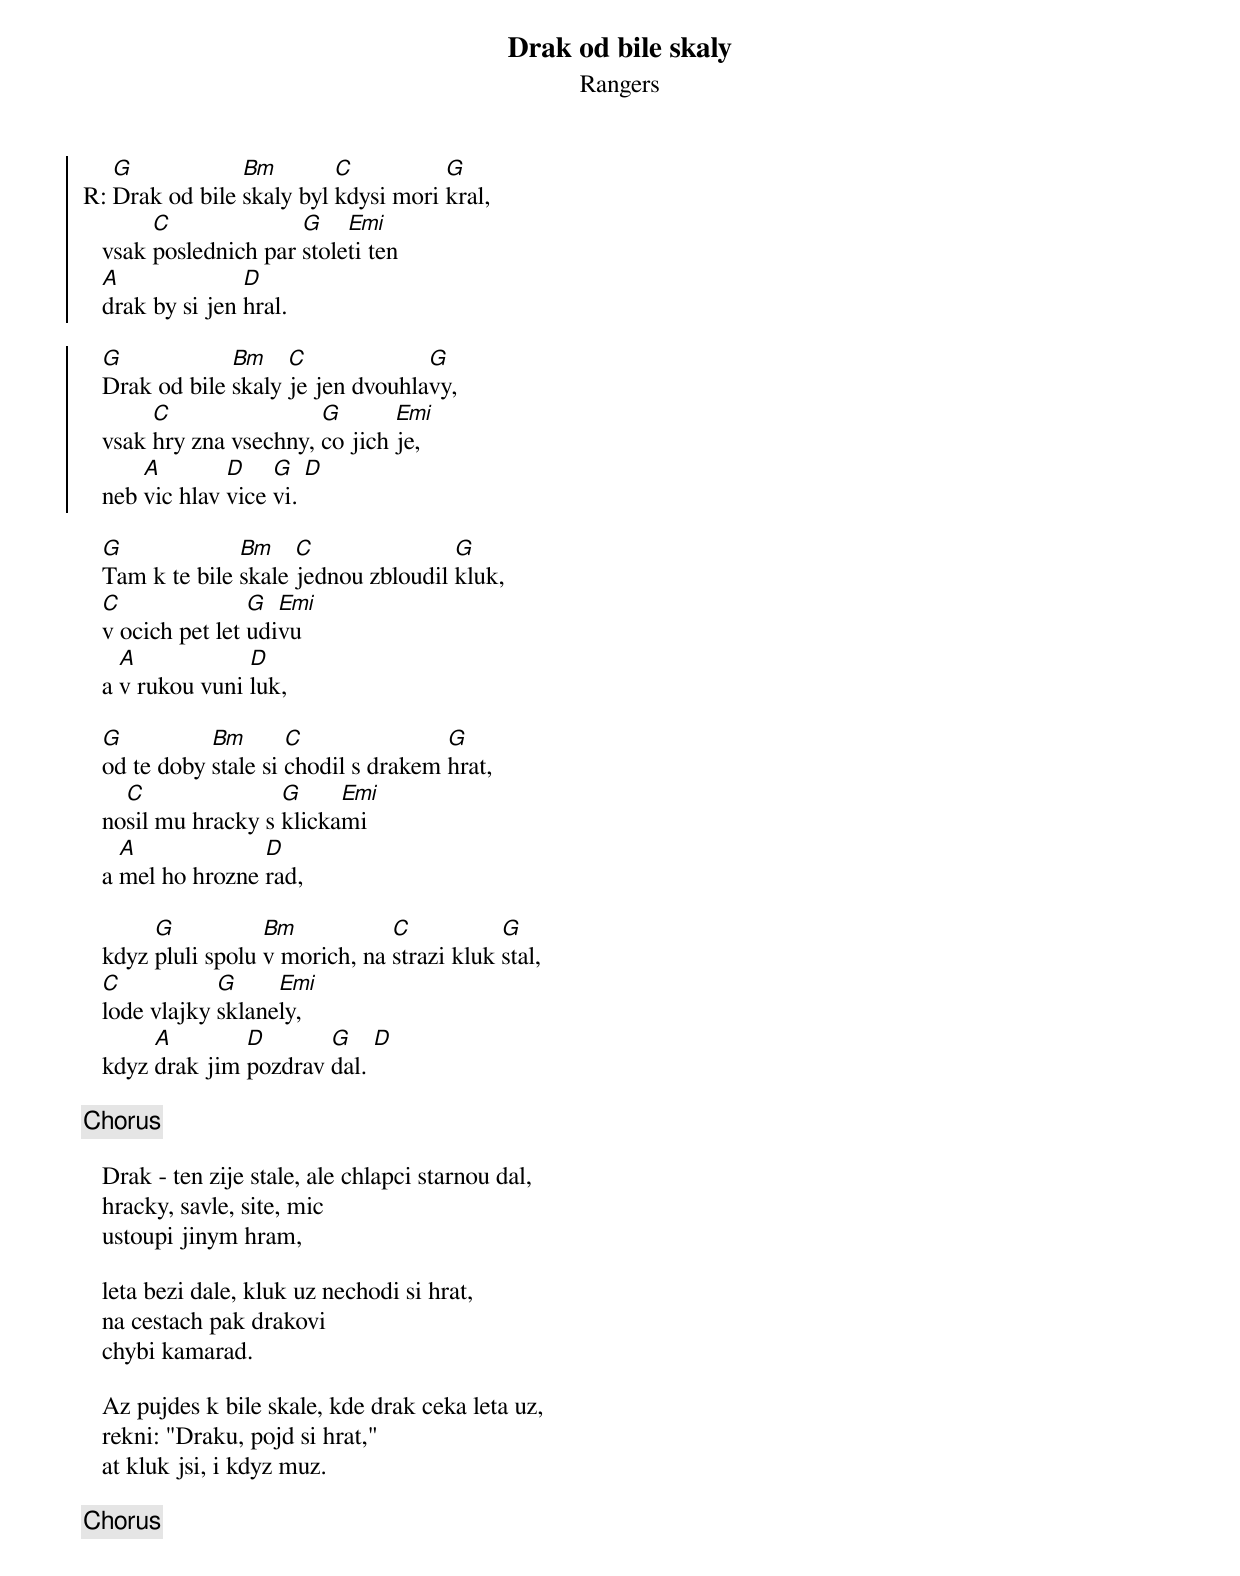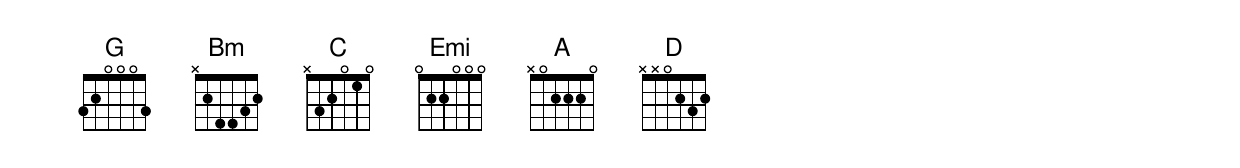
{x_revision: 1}

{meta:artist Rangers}
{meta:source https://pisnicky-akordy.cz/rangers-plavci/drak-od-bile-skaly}

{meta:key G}
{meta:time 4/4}

{title: Drak od bile skaly}
{subtitle: Rangers}

{soc}
R: [G]Drak od bile [Bm]skaly byl [C]kdysi mori [G]kral,
   vsak [C]poslednich par [G]stole[Emi]ti ten
   [A]drak by si jen [D]hral.

   [G]Drak od bile [Bm]skaly [C]je jen dvouhla[G]vy,
   vsak [C]hry zna vsechny, [G]co jich [Emi]je,
   neb [A]vic hlav [D]vice [G]vi. [D]
{eoc}

{start_of_verse}
   [G]Tam k te bile [Bm]skale [C]jednou zbloudil [G]kluk,
   [C]v ocich pet let [G]udi[Emi]vu
   a [A]v rukou vuni [D]luk,

   [G]od te doby [Bm]stale si [C]chodil s drakem [G]hrat,
   no[C]sil mu hracky s [G]klicka[Emi]mi
   a [A]mel ho hrozne [D]rad,

   kdyz [G]pluli spolu [Bm]v morich, na [C]strazi kluk [G]stal,
   [C]lode vlajky [G]sklane[Emi]ly,
   kdyz [A]drak jim [D]pozdrav [G]dal. [D]
{end_of_verse}

{chorus}

{start_of_verse}
   Drak - ten zije stale, ale chlapci starnou dal,
   hracky, savle, site, mic
   ustoupi jinym hram,

   leta bezi dale, kluk uz nechodi si hrat,
   na cestach pak drakovi
   chybi kamarad.

   Az pujdes k bile skale, kde drak ceka leta uz,
   rekni: "Draku, pojd si hrat,"
   at kluk jsi, i kdyz muz.
{end_of_verse}

{chorus}
